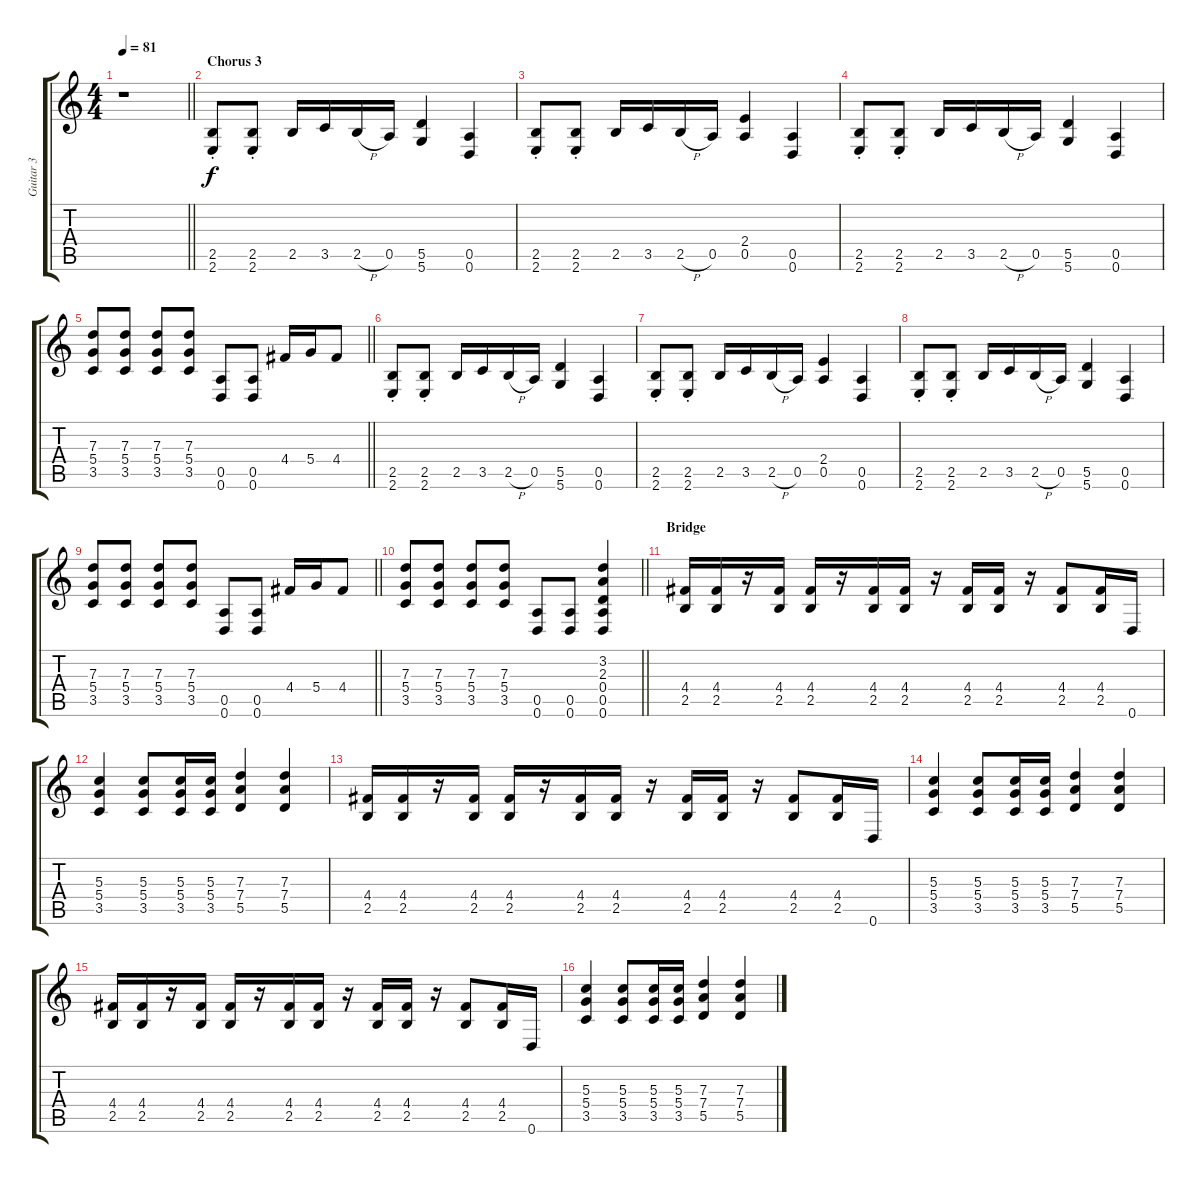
\track ("Guitar 3" "Guitar 3") {instrument distortionguitar}
\staff {score tabs}
\tuning (E4 B3 G3 D3 A2 D2) {hide}
\ts (4 4)
\tempo 81
\clef g2
\barLineRight lightlight
\ks c
r.1{dy f} |
\section ("" "Chorus 3")
(2.5{st} 2.6{st}).8 (2.5{st} 2.6{st}).8 2.5.16 3.5.16 2.5{h}.16 0.5.16 (5.5 5.6).4 (0.5 0.6).4 |
(2.5{st} 2.6{st}).8 (2.5{st} 2.6{st}).8 2.5.16 3.5.16 2.5{h}.16 0.5.16 (2.4 0.5).4 (0.5 0.6).4 |
(2.5{st} 2.6{st}).8 (2.5{st} 2.6{st}).8 2.5.16 3.5.16 2.5{h}.16 0.5.16 (5.5 5.6).4 (0.5 0.6).4 |
\barLineRight lightlight
(7.3 5.4 3.5).8 (7.3 5.4 3.5).8 (7.3 5.4 3.5).8 (7.3 5.4 3.5).8 (0.5 0.6).8 (0.5 0.6).8 4.4.16 5.4.16 4.4.8 |
(2.5{st} 2.6{st}).8 (2.5{st} 2.6{st}).8 2.5.16 3.5.16 2.5{h}.16 0.5.16 (5.5 5.6).4 (0.5 0.6).4 |
(2.5{st} 2.6{st}).8 (2.5{st} 2.6{st}).8 2.5.16 3.5.16 2.5{h}.16 0.5.16 (2.4 0.5).4 (0.5 0.6).4 |
(2.5{st} 2.6{st}).8 (2.5{st} 2.6{st}).8 2.5.16 3.5.16 2.5{h}.16 0.5.16 (5.5 5.6).4 (0.5 0.6).4 |
\barLineRight lightlight
(7.3 5.4 3.5).8 (7.3 5.4 3.5).8 (7.3 5.4 3.5).8 (7.3 5.4 3.5).8 (0.5 0.6).8 (0.5 0.6).8 4.4.16 5.4.16 4.4.8 |
\barLineRight lightlight
(7.3 5.4 3.5).8 (7.3 5.4 3.5).8 (7.3 5.4 3.5).8 (7.3 5.4 3.5).8 (0.5 0.6).8 (0.5 0.6).8 (3.2 2.3 0.4 0.5 0.6).4 |
\section ("" "Bridge")
(4.4 2.5).16{volume 8} (4.4 2.5).16 r.16 (4.4 2.5).16 (4.4 2.5).16 r.16 (4.4 2.5).16 (4.4 2.5).16 r.16 (4.4 2.5).16 (4.4 2.5).16 r.16 (4.4 2.5).8 (4.4 2.5).16 0.6.16 |
(5.3 5.4 3.5).4 (5.3 5.4 3.5).8 (5.3 5.4 3.5).16 (5.3 5.4 3.5).16 (7.3 7.4 5.5).4 (7.3 7.4 5.5).4 |
(4.4 2.5).16 (4.4 2.5).16 r.16 (4.4 2.5).16 (4.4 2.5).16 r.16 (4.4 2.5).16 (4.4 2.5).16 r.16 (4.4 2.5).16 (4.4 2.5).16 r.16 (4.4 2.5).8 (4.4 2.5).16 0.6.16 |
(5.3 5.4 3.5).4 (5.3 5.4 3.5).8 (5.3 5.4 3.5).16 (5.3 5.4 3.5).16 (7.3 7.4 5.5).4 (7.3 7.4 5.5).4 |
(4.4 2.5).16 (4.4 2.5).16 r.16 (4.4 2.5).16 (4.4 2.5).16 r.16 (4.4 2.5).16 (4.4 2.5).16 r.16 (4.4 2.5).16 (4.4 2.5).16 r.16 (4.4 2.5).8 (4.4 2.5).16 0.6.16 |
(5.3 5.4 3.5).4 (5.3 5.4 3.5).8 (5.3 5.4 3.5).16 (5.3 5.4 3.5).16 (7.3 7.4 5.5).4 (7.3 7.4 5.5).4
